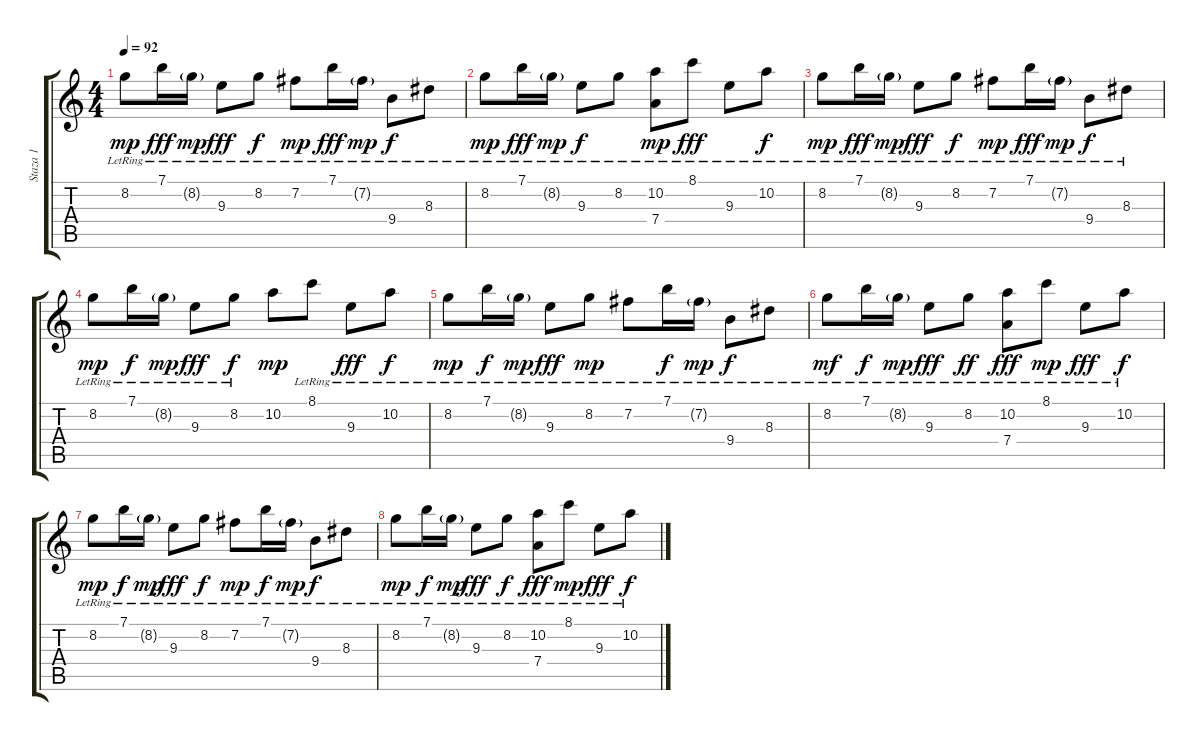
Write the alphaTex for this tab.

\track ("Staza 1" "Staza 1") {instrument acousticguitarsteel}
\staff {score tabs}
\tuning (E4 B3 G3 D3 A2 E2) {hide}
\ts (4 4)
\tempo 92
\clef g2
\ks c
8.2{lr}.8{dy mp} 7.1{lr}.16{dy fff} 8.2{g lr}.16{dy mp} 9.3{lr}.8{dy fff} 8.2{lr}.8{dy f} 7.2{lr}.8{dy mp} 7.1{lr}.16{dy fff} 7.2{g lr}.16{dy mp} 9.4{lr}.8{dy f} 8.3{lr}.8 |
8.2{lr}.8{dy mp} 7.1{lr}.16{dy fff} 8.2{g lr}.16{dy mp} 9.3{lr}.8{dy f} 8.2{lr}.8 (10.2{lr} 7.4{lr}).8{dy mp} 8.1{lr}.8{dy fff} 9.3{lr}.8 10.2{lr}.8{dy f} |
8.2{lr}.8{dy mp volume 6} 7.1{lr}.16{dy fff} 8.2{g lr}.16{dy mp} 9.3{lr}.8{dy fff} 8.2{lr}.8{dy f} 7.2{lr}.8{dy mp} 7.1{lr}.16{dy fff} 7.2{g lr}.16{dy mp} 9.4{lr}.8{dy f} 8.3{lr}.8 |
8.2{lr}.8{dy mp} 7.1{lr}.16{dy f} 8.2{g lr}.16{dy mp} 9.3{lr}.8{dy fff} 8.2{lr}.8{dy f} 10.2.8{dy mp} 8.1{lr}.8 9.3{lr}.8{dy fff} 10.2{lr}.8{dy f} |
8.2{lr}.8{dy mp} 7.1{lr}.16{dy f} 8.2{g lr}.16{dy mp} 9.3{lr}.8{dy fff} 8.2{lr}.8{dy mp} 7.2{lr}.8 7.1{lr}.16{dy f} 7.2{g lr}.16{dy mp} 9.4{lr}.8{dy f} 8.3{lr}.8 |
8.2{lr}.8{dy mf} 7.1{lr}.16{dy f} 8.2{g lr}.16{dy mp} 9.3{lr}.8{dy fff} 8.2{lr}.8{dy ff} (10.2{lr} 7.4{lr}).8{dy fff} 8.1{lr}.8{dy mp} 9.3{lr}.8{dy fff} 10.2{lr}.8{dy f} |
8.2{lr}.8{dy mp volume 0} 7.1{lr}.16{dy f} 8.2{g lr}.16{dy mp} 9.3{lr}.8{dy fff} 8.2{lr}.8{dy f} 7.2{lr}.8{dy mp} 7.1{lr}.16{dy f} 7.2{g lr}.16{dy mp} 9.4{lr}.8{dy f} 8.3{lr}.8 |
8.2{lr}.8{dy mp} 7.1{lr}.16{dy f} 8.2{g lr}.16{dy mp} 9.3{lr}.8{dy fff} 8.2{lr}.8{dy f} (10.2 7.4{lr}).8{dy fff} 8.1{lr}.8{dy mp} 9.3{lr}.8{dy fff} 10.2{lr}.8{dy f}
